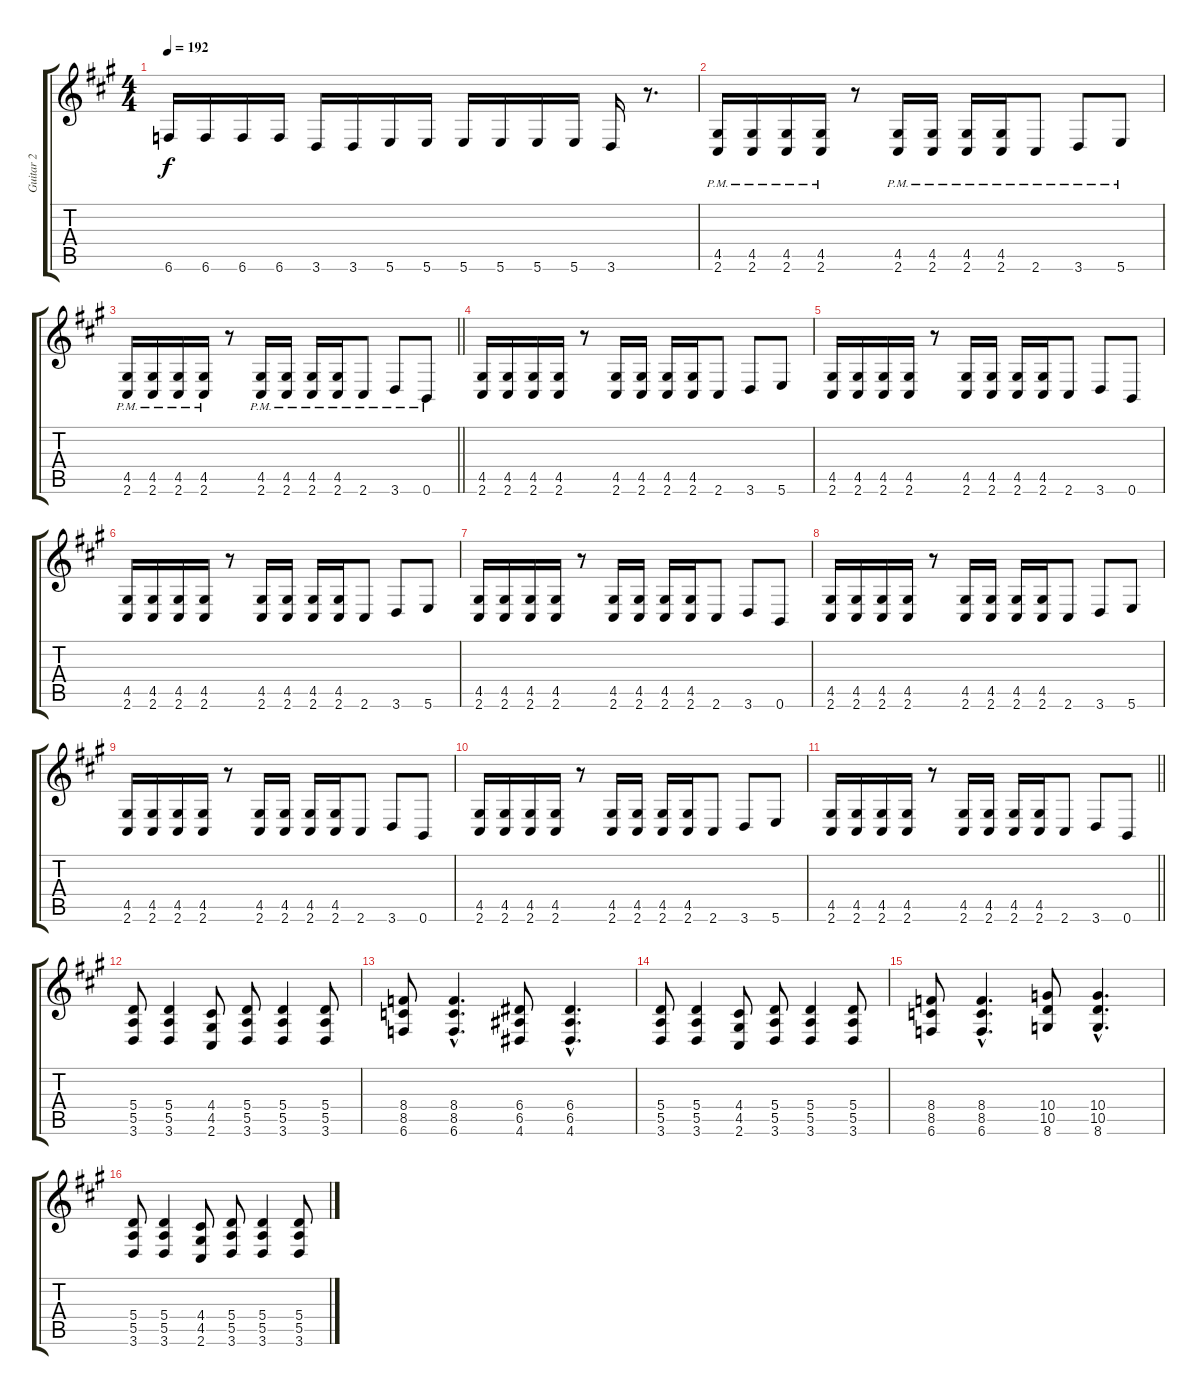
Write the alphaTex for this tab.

\track ("Guitar 2" "Guitar 2") {instrument distortionguitar}
\staff {score tabs}
\tuning (B3 Gb3 D3 A2 E2 B1) {hide}
\ts (4 4)
\tempo 192
\clef g2
\ks f#minor
6.6.16{dy f} 6.6.16 6.6.16 6.6.16 3.6.16 3.6.16 5.6.16 5.6.16 5.6.16 5.6.16 5.6.16 5.6.16 3.6.16 r.8{d} |
(4.5{pm} 2.6{pm}).16 (4.5{pm} 2.6{pm}).16 (4.5{pm} 2.6{pm}).16 (4.5{pm} 2.6{pm}).16 r.8 (4.5{pm} 2.6{pm}).16 (4.5{pm} 2.6{pm}).16 (4.5{pm} 2.6{pm}).16 (4.5{pm} 2.6{pm}).16 2.6{pm}.8 3.6{pm}.8 5.6{pm}.8 |
\barLineRight lightlight
(4.5{pm} 2.6{pm}).16 (4.5{pm} 2.6{pm}).16 (4.5{pm} 2.6{pm}).16 (4.5{pm} 2.6{pm}).16 r.8 (4.5{pm} 2.6{pm}).16 (4.5{pm} 2.6{pm}).16 (4.5{pm} 2.6{pm}).16 (4.5{pm} 2.6{pm}).16 2.6{pm}.8 3.6{pm}.8 0.6{pm}.8 |
(4.5 2.6).16 (4.5 2.6).16 (4.5 2.6).16 (4.5 2.6).16 r.8 (4.5 2.6).16 (4.5 2.6).16 (4.5 2.6).16 (4.5 2.6).16 2.6.8 3.6.8 5.6.8 |
(4.5 2.6).16 (4.5 2.6).16 (4.5 2.6).16 (4.5 2.6).16 r.8 (4.5 2.6).16 (4.5 2.6).16 (4.5 2.6).16 (4.5 2.6).16 2.6.8 3.6.8 0.6.8 |
(4.5 2.6).16 (4.5 2.6).16 (4.5 2.6).16 (4.5 2.6).16 r.8 (4.5 2.6).16 (4.5 2.6).16 (4.5 2.6).16 (4.5 2.6).16 2.6.8 3.6.8 5.6.8 |
(4.5 2.6).16 (4.5 2.6).16 (4.5 2.6).16 (4.5 2.6).16 r.8 (4.5 2.6).16 (4.5 2.6).16 (4.5 2.6).16 (4.5 2.6).16 2.6.8 3.6.8 0.6.8 |
(4.5 2.6).16 (4.5 2.6).16 (4.5 2.6).16 (4.5 2.6).16 r.8 (4.5 2.6).16 (4.5 2.6).16 (4.5 2.6).16 (4.5 2.6).16 2.6.8 3.6.8 5.6.8 |
(4.5 2.6).16 (4.5 2.6).16 (4.5 2.6).16 (4.5 2.6).16 r.8 (4.5 2.6).16 (4.5 2.6).16 (4.5 2.6).16 (4.5 2.6).16 2.6.8 3.6.8 0.6.8 |
(4.5 2.6).16 (4.5 2.6).16 (4.5 2.6).16 (4.5 2.6).16 r.8 (4.5 2.6).16 (4.5 2.6).16 (4.5 2.6).16 (4.5 2.6).16 2.6.8 3.6.8 5.6.8 |
\barLineRight lightlight
(4.5 2.6).16 (4.5 2.6).16 (4.5 2.6).16 (4.5 2.6).16 r.8 (4.5 2.6).16 (4.5 2.6).16 (4.5 2.6).16 (4.5 2.6).16 2.6.8 3.6.8 0.6.8 |
(5.4 5.5 3.6).8 (5.4 5.5 3.6).4 (4.4 4.5 2.6).8 (5.4 5.5 3.6).8 (5.4 5.5 3.6).4 (5.4 5.5 3.6).8 |
(8.4 8.5 6.6).8 (8.4{hac} 8.5{hac} 6.6{hac}).4{d} (6.4 6.5 4.6).8 (6.4{hac} 6.5{hac} 4.6{hac}).4{d} |
(5.4 5.5 3.6).8 (5.4 5.5 3.6).4 (4.4 4.5 2.6).8 (5.4 5.5 3.6).8 (5.4 5.5 3.6).4 (5.4 5.5 3.6).8 |
(8.4 8.5 6.6).8 (8.4{hac} 8.5{hac} 6.6{hac}).4{d} (10.4 10.5 8.6).8 (10.4{hac} 10.5{hac} 8.6{hac}).4{d} |
(5.4 5.5 3.6).8 (5.4 5.5 3.6).4 (4.4 4.5 2.6).8 (5.4 5.5 3.6).8 (5.4 5.5 3.6).4 (5.4 5.5 3.6).8
